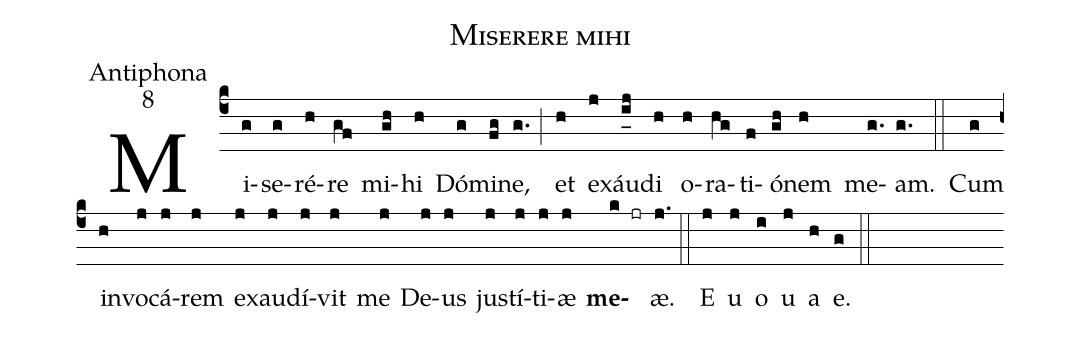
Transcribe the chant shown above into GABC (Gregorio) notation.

name:Miserere mihi;
office-part:Antiphona;
mode:8;
%%
(c4) Mi(g)se(g)ré(h)re(gf) mi(gh)hi(h) Dó(g)mi(fg)ne,(g.) (;) et(h) ex(j)áu(i_[uh:l]j)di(h) o(h)ra(hg)ti(f)ó(gh)nem(h) me(g.)am.(g.) (::)

Cum(g) in(h)vo(j)cá(j)rem(j) ex(j)au(j)dí(j)vit(j) me(j) De(j)us(j) jus(j)tí(j)ti(j)æ(j) <b>me</b>(k jr)æ.(j.) (::)

<eu>E(j) u(j) o(i) u(j) a(h) e.(g) </eu>(::)
